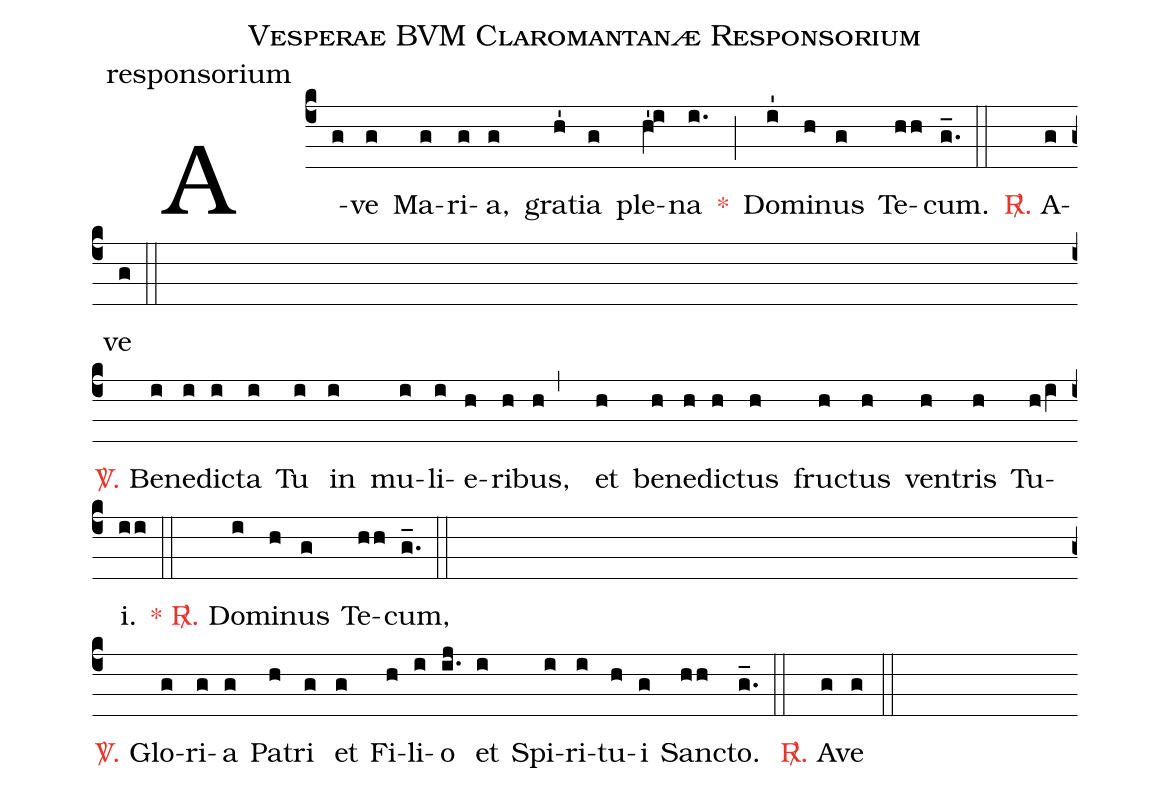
name: Vesperae BVM Claromantanæ Responsorium;
office-part: responsorium;
%%
(c4) A(g)ve(g) Ma(g)ri(g)a,(g) gra(h'1)tia(g) ple(hV'1@i)na(i.) <c>*</c>(;) Do(i'1)mi(h)nus(g) Te(hh)cum.(g_.::) <c><sp>R/</sp>.</c> A(g)ve(g::Z)
<c><sp>V/</sp>.</c> Be(i)ne(i)dic(i)ta(i) Tu(i) in(i) mu(i)li(i)e(h)ri(h)bus,(h,) et(h) be(h)ne(h)dic(h)tus(h) fruc(h)tus(h) ven(h)tris(h) Tu(hiV)i.(ii::)
<c>* <sp>R/</sp>.</c> Do(i)mi(h)nus(g) Te(hh)cum,(g_.::Z)
<c><sp>V/</sp>.</c> Glo(g)ri(g)a(g) Pat(h)ri(g) et(g) Fi(h)li(i)o(i.j) et(i) Spi(i)ri(i)tu(h)i(g) San(hh)cto.(g_.::)
<c><sp>R/</sp>.</c> A(g)ve(g::)
